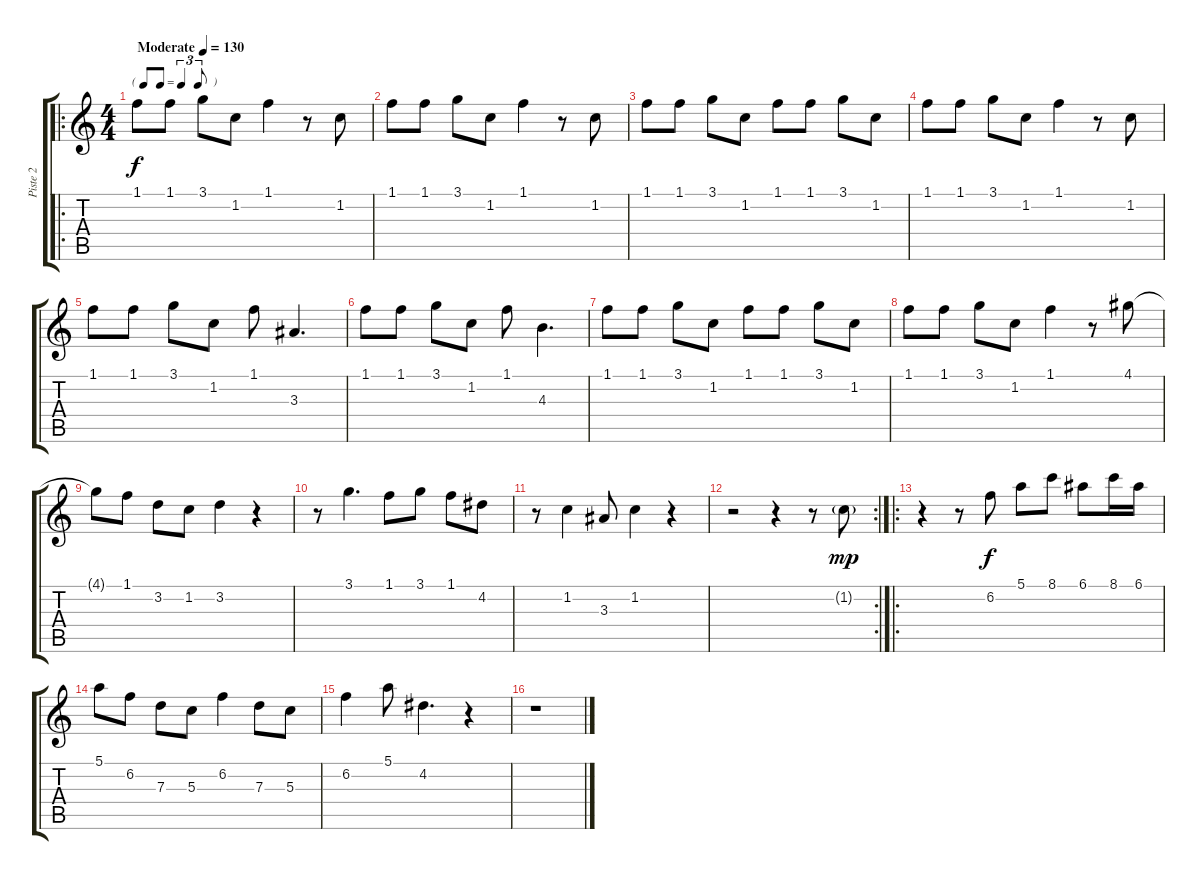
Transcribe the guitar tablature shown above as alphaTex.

\track ("Piste 2" "Piste 2") {instrument electricguitarjazz}
\staff {score tabs}
\tuning (E4 B3 G3 D3 A2 E2) {hide}
\ro
\ts (4 4)
\tf triplet8th
\tempo (130 "Moderate")
\clef g2
\ks c
1.1.8{dy f instrument electricguitarjazz} 1.1.8 3.1.8 1.2.8 1.1.4 r.8 1.2.8 |
1.1.8 1.1.8 3.1.8 1.2.8 1.1.4 r.8 1.2.8 |
1.1.8 1.1.8 3.1.8 1.2.8 1.1.8 1.1.8 3.1.8 1.2.8 |
1.1.8 1.1.8 3.1.8 1.2.8 1.1.4 r.8 1.2.8 |
1.1.8 1.1.8 3.1.8 1.2.8 1.1.8 3.3.4{d} |
1.1.8 1.1.8 3.1.8 1.2.8 1.1.8 4.3.4{d} |
1.1.8 1.1.8 3.1.8 1.2.8 1.1.8 1.1.8 3.1.8 1.2.8 |
1.1.8 1.1.8 3.1.8 1.2.8 1.1.4 r.8 4.1.8 |
4.1{t}.8 1.1.8 3.2.8 1.2.8 3.2.4 r.4 |
r.8 3.1.4{d} 1.1.8 3.1.8 1.1.8 4.2.8 |
r.8 1.2.4 3.3.8 1.2.4 r.4 |
\rc 2
r.2 r.4 r.8 1.2{g}.8{dy mp} |
\ro
r.4 r.8 6.2.8{dy f} 5.1.8 8.1.8 6.1.8 8.1.16 6.1.16 |
5.1.8 6.2.8 7.3.8 5.3.8 6.2.4 7.3.8 5.3.8 |
6.2.4 5.1.8 4.2.4{d} r.4 |
r.1
